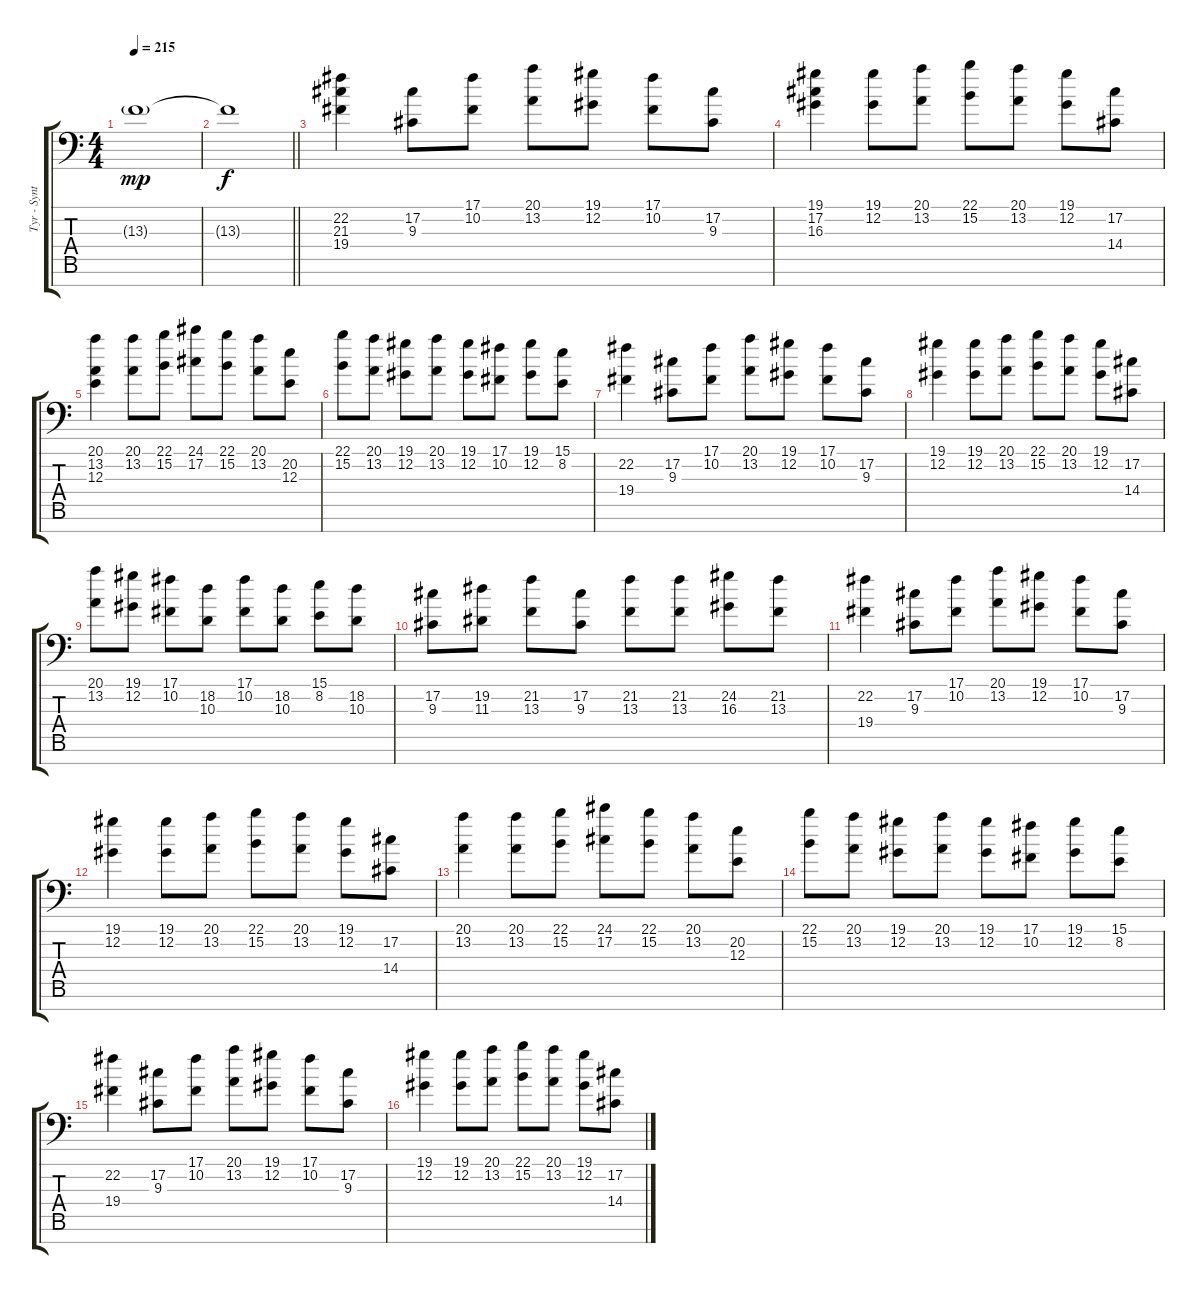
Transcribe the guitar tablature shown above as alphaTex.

\track ("Tyr - Synth" "Tyr - Synt") {instrument stringensemble1}
\staff {score tabs}
\tuning (Db4 Ab3 E3 B2 Gb2 Db2 Ab1) {hide}
\ts (4 4)
\tempo 215
\clef f4
\ks c
13.3{g}.1{dy mp} |
\barLineRight lightlight
13.3{t}.1{dy f} |
\section ("" "")
(22.2 21.3 19.4).4 (17.2 9.3).8 (17.1 10.2).8 (20.1 13.2).8 (19.1 12.2).8 (17.1 10.2).8 (17.2 9.3).8 |
(19.1 17.2 16.3).4 (19.1 12.2).8 (20.1 13.2).8 (22.1 15.2).8 (20.1 13.2).8 (19.1 12.2).8 (17.2 14.4).8 |
(20.1 13.2 12.3).4 (20.1 13.2).8 (22.1 15.2).8 (24.1 17.2).8 (22.1 15.2).8 (20.1 13.2).8 (20.2 12.3).8 |
(22.1 15.2).8 (20.1 13.2).8 (19.1 12.2).8 (20.1 13.2).8 (19.1 12.2).8 (17.1 10.2).8 (19.1 12.2).8 (15.1 8.2).8 |
(22.2 19.4).4 (17.2 9.3).8 (17.1 10.2).8 (20.1 13.2).8 (19.1 12.2).8 (17.1 10.2).8 (17.2 9.3).8 |
(19.1 12.2).4 (19.1 12.2).8 (20.1 13.2).8 (22.1 15.2).8 (20.1 13.2).8 (19.1 12.2).8 (17.2 14.4).8 |
(20.1 13.2).8 (19.1 12.2).8 (17.1 10.2).8 (18.2 10.3).8 (17.1 10.2).8 (18.2 10.3).8 (15.1 8.2).8 (18.2 10.3).8 |
(17.2 9.3).8 (19.2 11.3).8 (21.2 13.3).8 (17.2 9.3).8 (21.2 13.3).8 (21.2 13.3).8 (24.2 16.3).8 (21.2 13.3).8 |
(22.2 19.4).4 (17.2 9.3).8 (17.1 10.2).8 (20.1 13.2).8 (19.1 12.2).8 (17.1 10.2).8 (17.2 9.3).8 |
(19.1 12.2).4 (19.1 12.2).8 (20.1 13.2).8 (22.1 15.2).8 (20.1 13.2).8 (19.1 12.2).8 (17.2 14.4).8 |
(20.1 13.2).4 (20.1 13.2).8 (22.1 15.2).8 (24.1 17.2).8 (22.1 15.2).8 (20.1 13.2).8 (20.2 12.3).8 |
(22.1 15.2).8 (20.1 13.2).8 (19.1 12.2).8 (20.1 13.2).8 (19.1 12.2).8 (17.1 10.2).8 (19.1 12.2).8 (15.1 8.2).8 |
(22.2 19.4).4 (17.2 9.3).8 (17.1 10.2).8 (20.1 13.2).8 (19.1 12.2).8 (17.1 10.2).8 (17.2 9.3).8 |
(19.1 12.2).4 (19.1 12.2).8 (20.1 13.2).8 (22.1 15.2).8 (20.1 13.2).8 (19.1 12.2).8 (17.2 14.4).8
